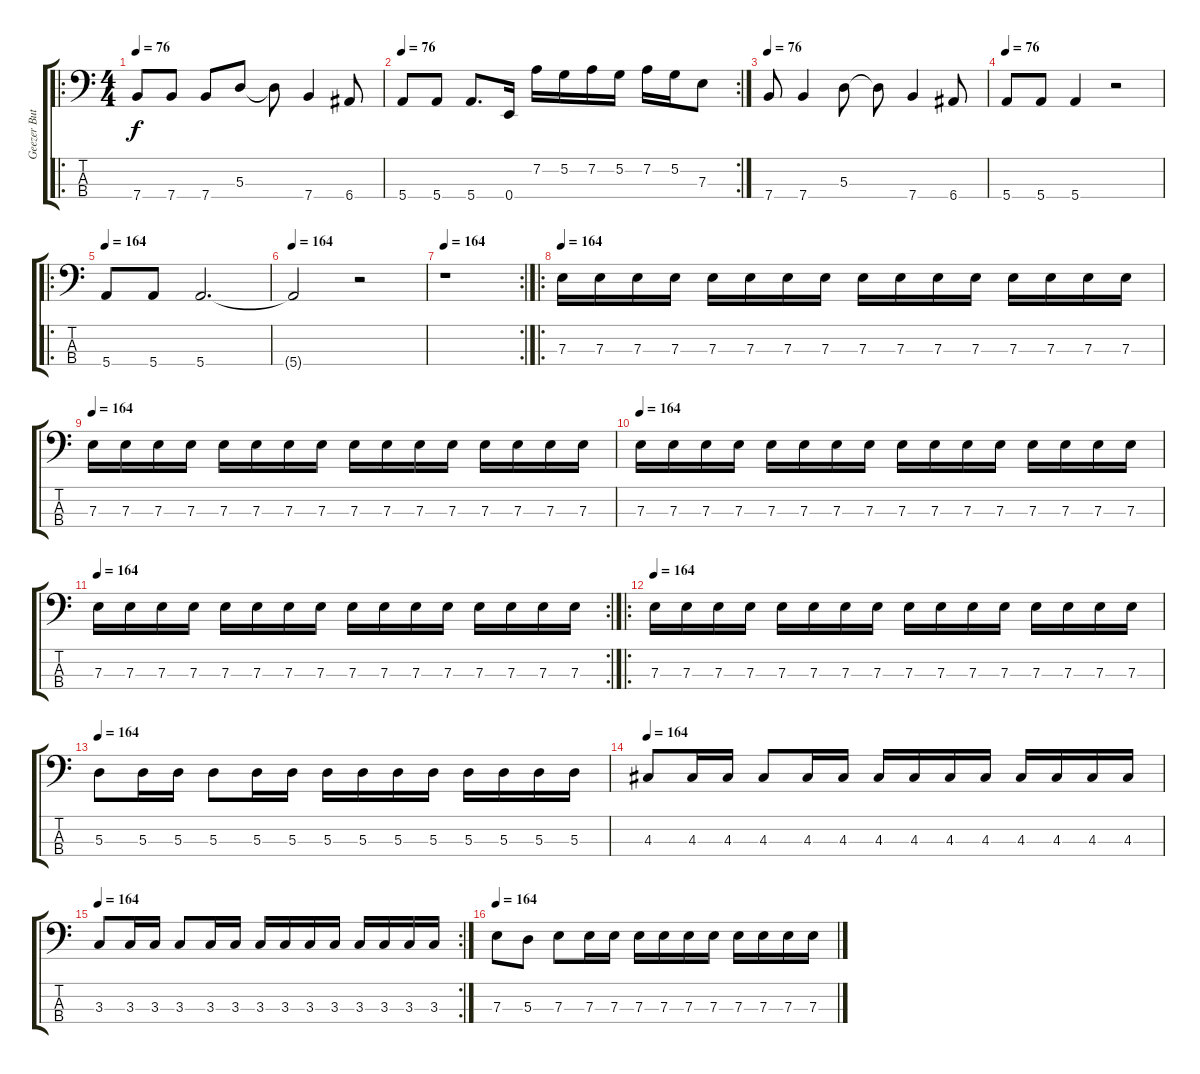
\track ("Geezer Butler" "Geezer But") {instrument electricbassfinger}
\staff {score tabs}
\tuning (G2 D2 A1 E1) {hide}
\ro
\ts (4 4)
\tempo 76
\clef f4
\ks c
7.4.8{dy f} 7.4.8 7.4.8 5.3.8 5.3{t}.8 7.4.4 6.4.8 |
\rc 2
\tempo 76
5.4.8 5.4.8 5.4.8{d} 0.4.16 7.2.16 5.2.16 7.2.16 5.2.16 7.2.16 5.2.16 7.3.8 |
\tempo 76
7.4.8 7.4.4 5.3.8 5.3{t}.8 7.4.4 6.4.8 |
\tempo 76
5.4.8 5.4.8 5.4.4 r.2 |
\ro
\tempo 164
5.4.8 5.4.8 5.4.2{d} |
\tempo 164
5.4{t}.2 r.2 |
\rc 2
\tempo 164
r.1 |
\ro
\tempo 164
7.3.16 7.3.16 7.3.16 7.3.16 7.3.16 7.3.16 7.3.16 7.3.16 7.3.16 7.3.16 7.3.16 7.3.16 7.3.16 7.3.16 7.3.16 7.3.16 |
\tempo 164
7.3.16 7.3.16 7.3.16 7.3.16 7.3.16 7.3.16 7.3.16 7.3.16 7.3.16 7.3.16 7.3.16 7.3.16 7.3.16 7.3.16 7.3.16 7.3.16 |
\tempo 164
7.3.16 7.3.16 7.3.16 7.3.16 7.3.16 7.3.16 7.3.16 7.3.16 7.3.16 7.3.16 7.3.16 7.3.16 7.3.16 7.3.16 7.3.16 7.3.16 |
\rc 2
\tempo 164
7.3.16 7.3.16 7.3.16 7.3.16 7.3.16 7.3.16 7.3.16 7.3.16 7.3.16 7.3.16 7.3.16 7.3.16 7.3.16 7.3.16 7.3.16 7.3.16 |
\ro
\tempo 164
7.3.16 7.3.16 7.3.16 7.3.16 7.3.16 7.3.16 7.3.16 7.3.16 7.3.16 7.3.16 7.3.16 7.3.16 7.3.16 7.3.16 7.3.16 7.3.16 |
\tempo 164
5.3.8 5.3.16 5.3.16 5.3.8 5.3.16 5.3.16 5.3.16 5.3.16 5.3.16 5.3.16 5.3.16 5.3.16 5.3.16 5.3.16 |
\tempo 164
4.3.8 4.3.16 4.3.16 4.3.8 4.3.16 4.3.16 4.3.16 4.3.16 4.3.16 4.3.16 4.3.16 4.3.16 4.3.16 4.3.16 |
\rc 2
\tempo 164
3.3.8 3.3.16 3.3.16 3.3.8 3.3.16 3.3.16 3.3.16 3.3.16 3.3.16 3.3.16 3.3.16 3.3.16 3.3.16 3.3.16 |
\tempo 164
7.3.8 5.3.8 7.3.8 7.3.16 7.3.16 7.3.16 7.3.16 7.3.16 7.3.16 7.3.16 7.3.16 7.3.16 7.3.16
